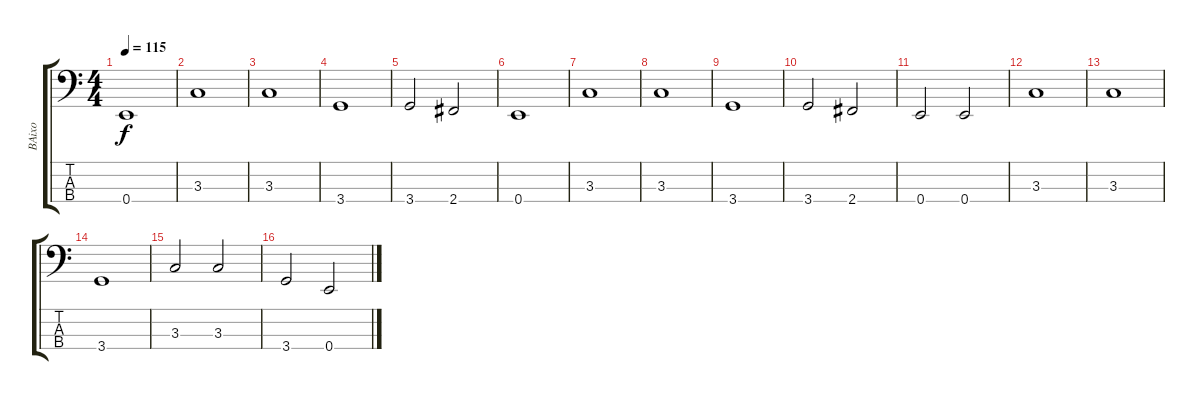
\track ("BAixo" "BAixo") {instrument electricbassfinger}
\staff {score tabs}
\tuning (G2 D2 A1 E1) {hide}
\ts (4 4)
\tempo 115
\clef f4
\ks c
0.4.1{dy f} |
3.3.1 |
3.3.1 |
3.4.1 |
3.4.2 2.4.2 |
0.4.1 |
3.3.1 |
3.3.1 |
3.4.1 |
3.4.2 2.4.2 |
0.4.2 0.4.2 |
3.3.1 |
3.3.1 |
3.4.1 |
3.3.2 3.3.2 |
3.4.2 0.4.2
